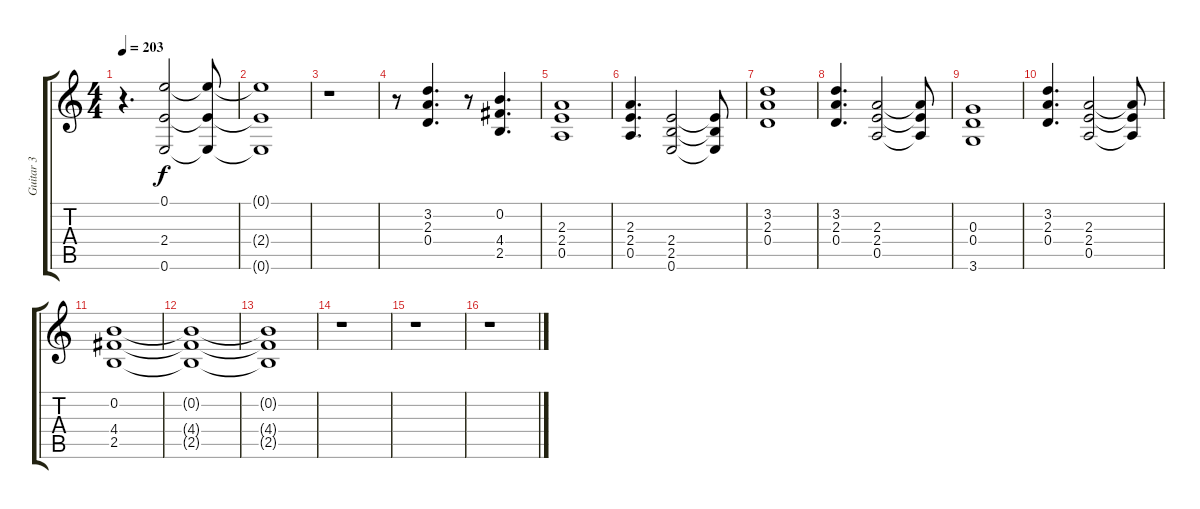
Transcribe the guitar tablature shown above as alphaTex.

\track ("Guitar 3" "Guitar 3") {instrument distortionguitar}
\staff {score tabs}
\tuning (E4 B3 G3 D3 A2 E2) {hide}
\ts (4 4)
\tempo 203
\clef g2
\ks c
r.4{d dy f} (0.1 2.4 0.6).2 (0.1{t} 2.4{t} 0.6{t}).8 |
(0.1{t} 2.4{t} 0.6{t}).1 |
r.1 |
r.8 (3.2 2.3 0.4).4{d} r.8 (0.2 4.4 2.5).4{d} |
(2.3 2.4 0.5).1 |
(2.3 2.4 0.5).4{d} (2.4 2.5 0.6).2 (2.4{t} 2.5{t} 0.6{t}).8 |
(3.2 2.3 0.4).1 |
(3.2 2.3 0.4).4{d} (2.3 2.4 0.5).2 (2.3{t} 2.4{t} 0.5{t}).8 |
(0.3 0.4 3.6).1 |
(3.2 2.3 0.4).4{d} (2.3 2.4 0.5).2 (2.3{t} 2.4{t} 0.5{t}).8 |
(0.2 4.4 2.5).1 |
(0.2{t} 4.4{t} 2.5{t}).1 |
(0.2{t} 4.4{t} 2.5{t}).1 |
r.1 |
r.1 |
r.1
